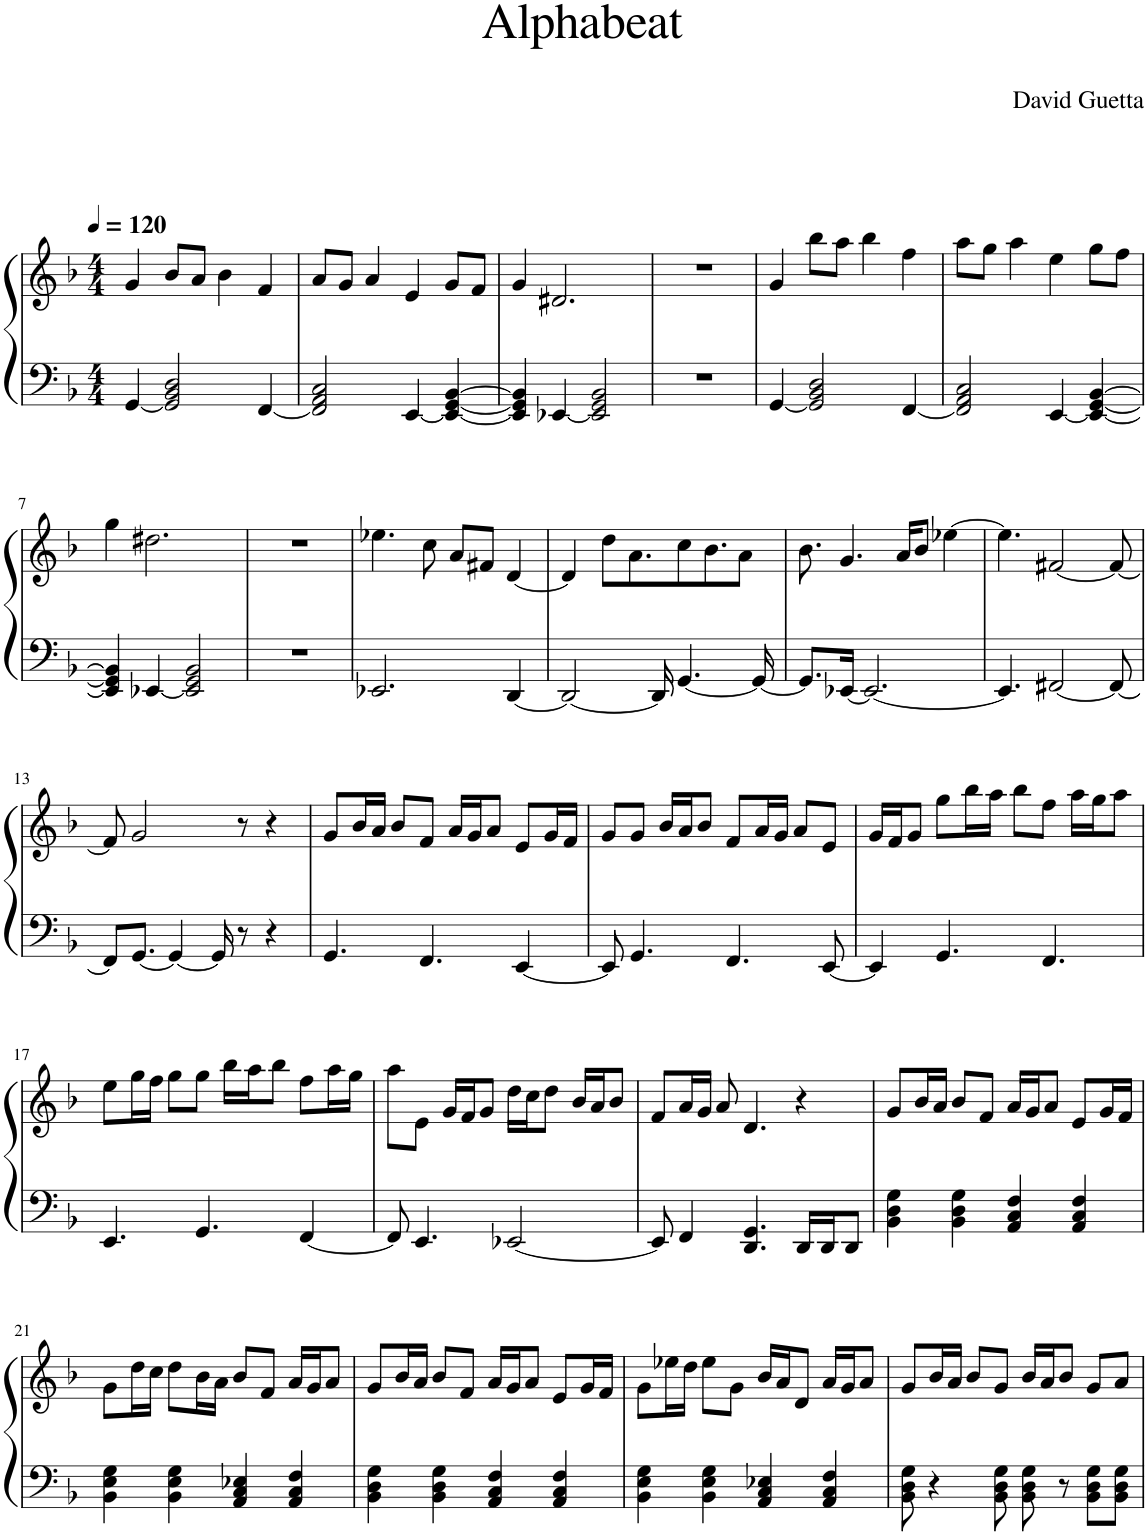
**kern	**kern
*part1	*part1
*staff2	*staff1
*I"Klavír	*
*I'Kl.	*
*clefF4	*clefG2
*k[b-]	*k[b-]
*M4/4	*M4/4
*MM120	*MM120
=1	=1
[4GG/	4g/
2GG/] 2BB-/ 2D/	8b-/L
.	8a/J
.	4b-\
[4FF/	4f/
=2	=2
2FF/] 2AA/ 2C/	8a/L
.	8g/J
.	4a/
[4EE/	4e/
4EE/_ [4GG/ [4BB-/	8g/L
.	8f/J
=3	=3
4EE/] 4GG/] 4BB-/]	4g/
[4EE-X/	2.d#X/
2EE-/] 2GG/ 2BB-/	.
=4	=4
1r	1r
=5	=5
[4GG/	4g/
2GG/] 2BB-/ 2D/	8bb-\L
.	8aa\J
.	4bb-\
[4FF/	4ff\
=6	=6
2FF/] 2AA/ 2C/	8aa\L
.	8gg\J
.	4aa\
[4EE/	4ee\
4EE/_ [4GG/ [4BB-/	8gg\L
.	8ff\J
!!LO:LB:g=z
=7	=7
4EE/] 4GG/] 4BB-/]	4gg\
[4EE-X/	2.dd#X\
2EE-/] 2GG/ 2BB-/	.
=8	=8
1r	1r
=9	=9
2.EE-X/	4.ee-X\
.	8cc\
.	8a/L
.	8f#X/J
[4DD/	[4d/
=10	=10
2DD/_	4d/]
.	8dd\L
.	8.a\
16DD/]	.
[4.GG/	8cc\
.	8.b-\
.	8a\J
16GG/_	.
=11	=11
8.GG/L]	8.b-\
[16EE-X/Jk	4.g/
2.EE-/_	.
.	16a/KL
.	8b-/J
.	[4ee-X\
=12	=12
4.EE-/]	4.ee-\]
[2FF#X/	[2f#X/
8FF#/_	8f#/_
!!LO:LB:g=z
=13	=13
8FF#/L]	8f#/]
[8.GG/J	2g/
4GG/_	.
16GG/]	.
8r	8r
4r	4r
=14	=14
4.GG/	8g/L
.	16b-/L
.	16a/JJ
.	8b-/L
4.FF/	8f/J
.	16a/LL
.	16g/J
.	8a/J
[4EE/	8e/L
.	16g/L
.	16f/JJ
=15	=15
8EE/]	8g/L
4.GG/	8g/J
.	16b-/LL
.	16a/J
.	8b-/J
4.FF/	8f/L
.	16a/L
.	16g/JJ
.	8a/L
[8EE/	8e/J
=16	=16
4EE/]	16g/LL
.	16f/J
.	8g/J
4.GG/	8gg\L
.	16bb-\L
.	16aa\JJ
.	8bb-\L
4.FF/	8ff\J
.	16aa\LL
.	16gg\J
.	8aa\J
!!LO:LB:g=z
=17	=17
4.EE/	8ee\L
.	16gg\L
.	16ff\JJ
.	8gg\L
4.GG/	8gg\J
.	16bb-\LL
.	16aa\J
.	8bb-\J
[4FF/	8ff\L
.	16aa\L
.	16gg\JJ
=18	=18
8FF/]	8aa\L
4.EE/	8e\J
.	16g/LL
.	16f/J
.	8g/J
[2EE-X/	16dd\LL
.	16cc\J
.	8dd\J
.	16b-/LL
.	16a/J
.	8b-/J
=19	=19
8EE-/]	8f/L
4FF/	16a/L
.	16g/JJ
.	8a/
4.DD/ 4.GG/	4.d/
16DD/LL	4r
16DD/J	.
8DD/J	.
=20	=20
4BB-\ 4D\ 4G\	8g/L
.	16b-/L
.	16a/JJ
4BB-\ 4D\ 4G\	8b-/L
.	8f/J
4AA/ 4C/ 4F/	16a/LL
.	16g/J
.	8a/J
4AA/ 4C/ 4F/	8e/L
.	16g/L
.	16f/JJ
!!LO:LB:g=z
=21	=21
4BB-\ 4E\ 4G\	8g\L
.	16dd\L
.	16cc\JJ
4BB-\ 4E\ 4G\	8dd\L
.	16b-\L
.	16a\JJ
4AA/ 4C/ 4E-X/	8b-/L
.	8f/J
4AA/ 4C/ 4F/	16a/LL
.	16g/J
.	8a/J
=22	=22
4BB-\ 4D\ 4G\	8g/L
.	16b-/L
.	16a/JJ
4BB-\ 4D\ 4G\	8b-/L
.	8f/J
4AA/ 4C/ 4F/	16a/LL
.	16g/J
.	8a/J
4AA/ 4C/ 4F/	8e/L
.	16g/L
.	16f/JJ
=23	=23
4BB-\ 4E\ 4G\	8g\L
.	16ee-X\L
.	16dd\JJ
4BB-\ 4E\ 4G\	8ee-\L
.	8g\J
4AA/ 4C/ 4E-X/	16b-/LL
.	16a/J
.	8d/J
4AA/ 4C/ 4F/	16a/LL
.	16g/J
.	8a/J
=24	=24
8BB-\ 8D\ 8G\	8g/L
4r	16b-/L
.	16a/JJ
.	8b-/L
8BB-\ 8D\ 8G\	8g/J
8BB-\ 8D\ 8G\	16b-/LL
.	16a/J
8r	8b-/J
8BB-\ 8D\ 8G\L	8g/L
8BB-\ 8D\ 8G\J	8a/J
=	=
*-	*-
